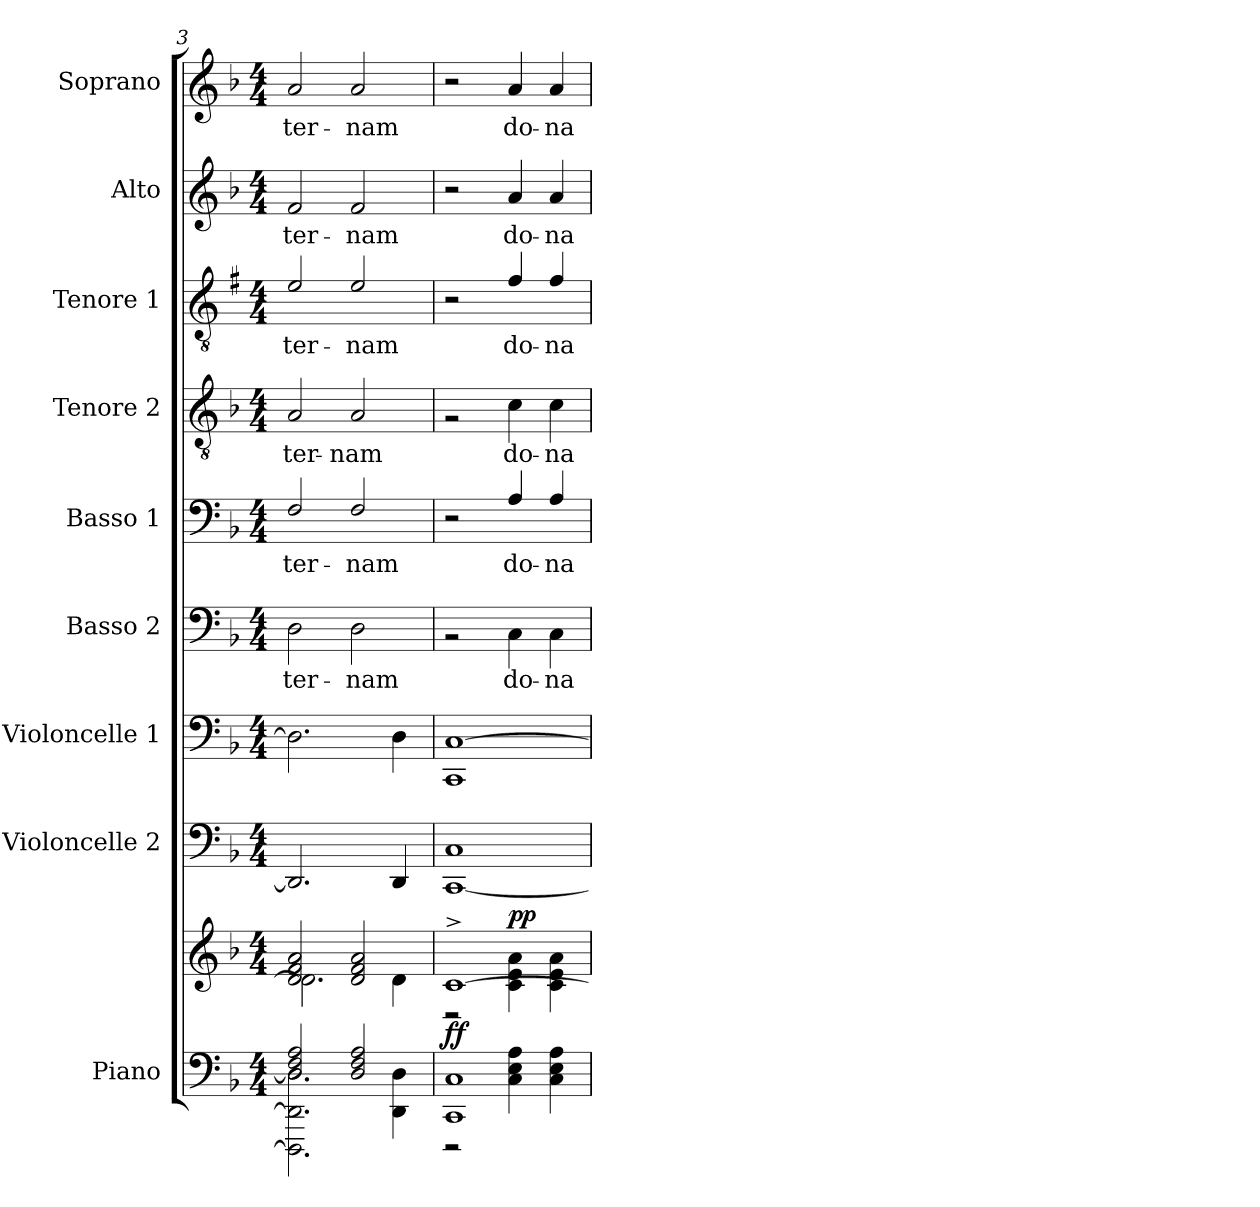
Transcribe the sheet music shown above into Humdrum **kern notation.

**kern	**kern	**dynam	**kern	**kern	**kern	**text	**dynam	**kern	**text	**dynam	**kern	**text	**dynam	**kern	**text	**dynam	**kern	**text	**dynam	**kern	**text	**dynam
*part9	*part9	*part9	*part8	*part7	*part6	*part6	*part6	*part5	*part5	*part5	*part4	*part4	*part4	*part3	*part3	*part3	*part2	*part2	*part2	*part1	*part1	*part1
*staff10	*staff9	*staff9/10	*staff8	*staff7	*staff6	*staff6	*staff6	*staff5	*staff5	*staff5	*staff4	*staff4	*staff4	*staff3	*staff3	*staff3	*staff2	*staff2	*staff2	*staff1	*staff1	*staff1
*I"Piano	*	*	*I"Violoncelle 2	*I"Violoncelle 1	*I"Basso 2	*	*	*I"Basso 1	*	*	*I"Tenore 2	*	*	*I"Tenore 1	*	*	*I"Alto	*	*	*I"Soprano	*	*
*I'Pno.	*	*	*I'Vlc 2	*I'Vlc 1	*I'B.2	*	*	*I'B.1	*	*	*I'T.2	*	*	*I'T.1	*	*	*I'A.	*	*	*I'S.	*	*
*clefF4	*clefG2	*	*clefF4	*clefF4	*clefF4	*	*	*clefF4	*	*	*clefGv2	*	*	*clefGv2	*	*	*clefG2	*	*	*clefG2	*	*
*	*	*	*	*	*	*	*	*	*	*	*	*	*	*ITrd1c2	*	*	*	*	*	*	*	*
*k[b-]	*k[b-]	*	*k[b-]	*k[b-]	*k[b-]	*	*	*k[b-]	*	*	*k[b-]	*	*	*k[b-]	*	*	*k[b-]	*	*	*k[b-]	*	*
*d:	*d:	*	*d:	*d:	*d:	*	*	*d:	*	*	*d:	*	*	*d:	*	*	*d:	*	*	*d:	*	*
*M4/4	*M4/4	*	*M4/4	*M4/4	*M4/4	*	*	*M4/4	*	*	*M4/4	*	*	*M4/4	*	*	*M4/4	*	*	*M4/4	*	*
=3	=3	=3	=3	=3	=3	=3	=3	=3	=3	=3	=3	=3	=3	=3	=3	=3	=3	=3	=3	=3	=3	=3
*^	*^	*	*	*	*^	*	*	*	*	*	*	*	*	*	*	*	*	*	*	*	*	*
!	!	!	!	!	!	!	!	!	!LO:LY:b	!	!	!LO:LY:b	!	!	!LO:LY:b	!	!	!LO:LY:b	!	!	!LO:LY:b	!	!	!LO:LY:b	!
2.DDD\] 2.DD\] 2.D\	2D/] 2F/ 2A/	2d/ 2f/ 2a/	2.d\]	.	2.DD/]	2.D\]	1ryy	2D\	-ter-	.	2F/	-ter-	.	2A/	-ter-	.	2d/	-ter-	.	2f/	-ter-	.	2a/	-ter-	.
!	!	!	!	!	!	!	!	!	!LO:LY:b	!	!	!LO:LY:b	!	!	!LO:LY:b	!	!	!LO:LY:b	!	!	!LO:LY:b	!	!	!LO:LY:b	!
.	2D/ 2F/ 2A/	2d/ 2f/ 2a/	.	.	.	.	.	2D\	-nam	.	2F/	-nam	.	2A/	-nam	.	2d/	-nam	.	2f/	-nam	.	2a/	-nam	.
4DD\ 4D\	.	.	4d\	.	4DD/	4D\	.	.	.	.	.	.	.	.	.	.	.	.	.	.	.	.	.	.	.
=4	=4	=4	=4	=4	=4	=4	=4	=4	=4	=4	=4	=4	=4	=4	=4	=4	=4	=4	=4	=4	=4	=4	=4	=4	=4
*	*	*	*	*	*	*	*	*	*	*	*	*	*	*^	*	*	*	*	*	*	*	*	*	*	*
!	!	!	!	!LO:DY:a=2	!	!	!	!	!	!LO:DY:a	!	!	!	!	!	!	!	!	!	!	!	!	!	!	!	!
!	!	!	!	!	!	!	!	!	!	!LO:DY:n=1:a	!	!	!LO:DY:a	!	!	!	!	!	!	!	!	!	!	!	!	!
!	!	!	!	!	!	!	!	!	!	!	!	!	!LO:DY:n=1:a	!	!	!	!LO:DY:a	!	!	!	!	!	!	!	!	!
!	!	!	!	!	!	!	!	!	!	!	!	!	!	!	!	!	!LO:DY:n=1:a	!	!	!LO:DY:a	!	!	!	!	!	!
!	!	!	!	!	!	!	!	!	!	!	!	!	!	!	!	!	!	!	!	!LO:DY:n=1:a	!	!	!LO:DY:a	!	!	!
!	!	!	!	!	!	!	!	!	!	!	!	!	!	!	!	!	!	!	!	!	!	!	!LO:DY:n=1:a	!	!	!LO:DY:a
!	!	!	!	!	!	!	!	!	!	!	!	!	!	!	!	!	!	!	!	!	!	!	!	!	!	!LO:DY:n=1:a
1CC 1C	2r	[1c^	2r	ff	[1CC 1C	1CC [1C	1ryy	2r	.	pp other-dynamics	2r	.	pp other-dynamics	1ryy	2r	.	pp other-dynamics	2r	.	pp other-dynamics	2r	.	pp other-dynamics	2r	.	pp other-dynamics
!	!	!	!	!LO:DY:a	!	!	!	!	!LO:LY:b	!	!	!LO:LY:b	!	!	!	!LO:LY:b	!	!	!LO:LY:b	!	!	!LO:LY:b	!	!	!LO:LY:b	!
.	4C\ 4E\ 4A\	.	4c\ 4e\ 4a\	pp	.	.	.	4C\	do-	.	4A/	do-	.	.	4c\	do-	.	4e/	do-	.	4a/	do-	.	4a/	do-	.
!	!	!	!	!	!	!	!	!	!LO:LY:b	!	!	!LO:LY:b	!	!	!	!LO:LY:b	!	!	!LO:LY:b	!	!	!LO:LY:b	!	!	!LO:LY:b	!
.	4C\ 4E\ 4A\	.	4c\ 4e\ 4a\	.	.	.	.	4C\	-na	.	4A/	-na	.	.	4c\	-na	.	4e/	-na	.	4a/	-na	.	4a/	-na	.
*v	*v	*	*	*	*	*	*v	*v	*	*	*	*	*	*v	*v	*	*	*	*	*	*	*	*	*	*	*
*	*v	*v	*	*	*	*	*	*	*	*	*	*	*	*	*	*	*	*	*	*	*	*	*
=	=	=	=	=	=	=	=	=	=	=	=	=	=	=	=	=	=	=	=	=	=	=
*-	*-	*-	*-	*-	*-	*-	*-	*-	*-	*-	*-	*-	*-	*-	*-	*-	*-	*-	*-	*-	*-	*-
